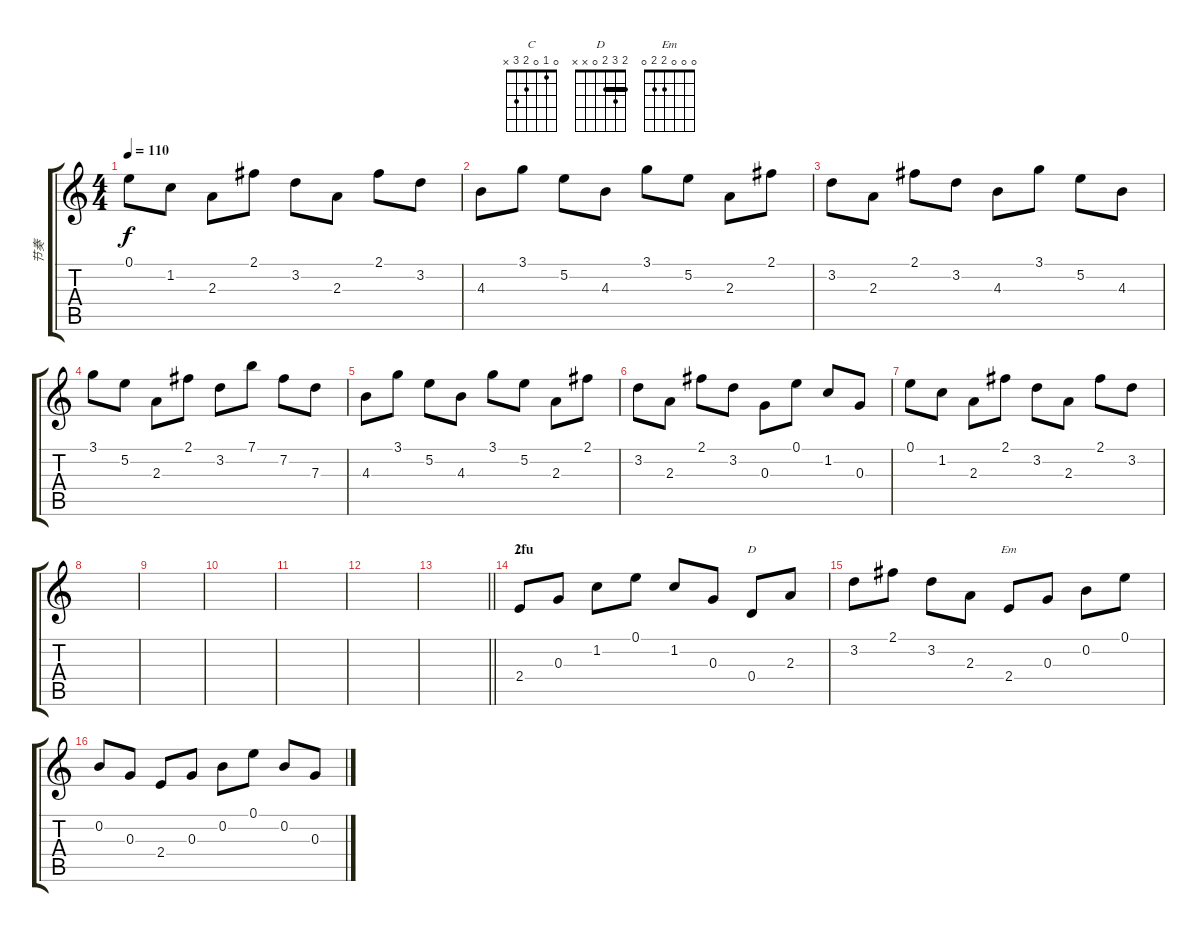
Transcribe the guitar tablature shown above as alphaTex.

\track ("节奏" "节奏") {instrument acousticguitarsteel}
\staff {score tabs}
\tuning (E4 B3 G3 D3 A2 E2) {hide}
\chord ("C" 0 1 0 2 3 x)
\chord ("D" 2 3 2 0 x x) {barre 2}
\chord ("Em" 0 0 0 2 2 0)
\ts (4 4)
\tempo 110
\clef g2
\ks c
0.1.8{dy f} 1.2.8 2.3.8 2.1.8 3.2.8 2.3.8 2.1.8 3.2.8 |
4.3.8 3.1.8 5.2.8 4.3.8 3.1.8 5.2.8 2.3.8 2.1.8 |
3.2.8 2.3.8 2.1.8 3.2.8 4.3.8 3.1.8 5.2.8 4.3.8 |
3.1.8 5.2.8 2.3.8 2.1.8 3.2.8 7.1.8 7.2.8 7.3.8 |
4.3.8 3.1.8 5.2.8 4.3.8 3.1.8 5.2.8 2.3.8 2.1.8 |
3.2.8 2.3.8 2.1.8 3.2.8 0.3.8 0.1.8 1.2.8 0.3.8 |
0.1.8 1.2.8 2.3.8 2.1.8 3.2.8 2.3.8 2.1.8 3.2.8 |
|
|
|
|
|
\barLineRight lightlight
|
\section ("" "2fu")
2.4.8{ch "C"} 0.3.8 1.2.8 0.1.8 1.2.8 0.3.8 0.4.8{ch "D"} 2.3.8 |
3.2.8 2.1.8 3.2.8 2.3.8 2.4.8{ch "Em"} 0.3.8 0.2.8 0.1.8 |
0.2.8 0.3.8 2.4.8 0.3.8 0.2.8 0.1.8 0.2.8 0.3.8
